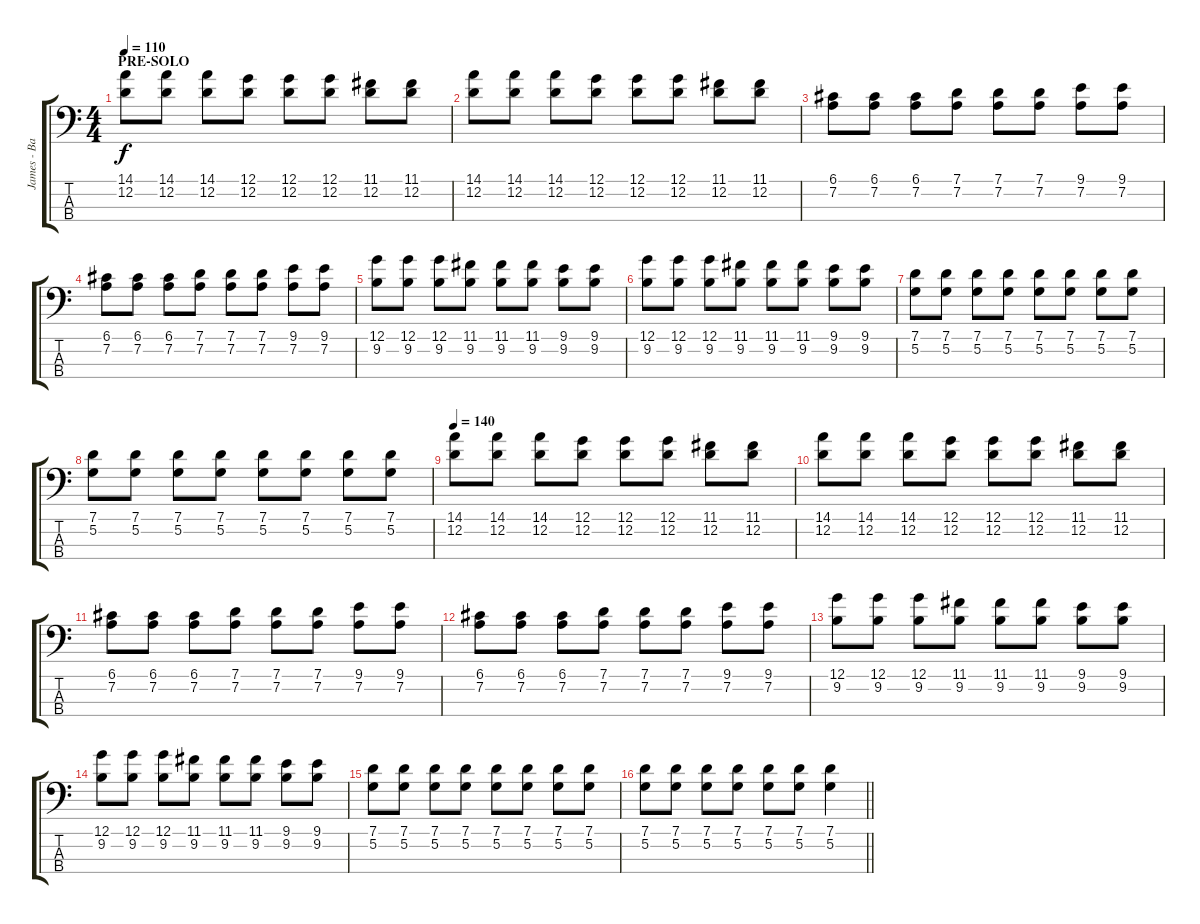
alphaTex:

\track ("James - Bass" "James - Ba") {instrument electricbasspick}
\staff {score tabs}
\tuning (G2 D2 A1 E1) {hide}
\ts (4 4)
\section ("" "PRE-SOLO")
\tempo 110
\tempo 140
\tempo 110
\clef f4
\ks c
(14.1 12.2).8{dy f volume 16 instrument electricbasspick} (14.1 12.2).8 (14.1 12.2).8 (12.1 12.2).8 (12.1 12.2).8 (12.1 12.2).8 (11.1 12.2).8 (11.1 12.2).8 |
(14.1 12.2).8 (14.1 12.2).8 (14.1 12.2).8 (12.1 12.2).8 (12.1 12.2).8 (12.1 12.2).8 (11.1 12.2).8 (11.1 12.2).8 |
(6.1 7.2).8 (6.1 7.2).8 (6.1 7.2).8 (7.1 7.2).8 (7.1 7.2).8 (7.1 7.2).8 (9.1 7.2).8 (9.1 7.2).8 |
(6.1 7.2).8 (6.1 7.2).8 (6.1 7.2).8 (7.1 7.2).8 (7.1 7.2).8 (7.1 7.2).8 (9.1 7.2).8 (9.1 7.2).8 |
(12.1 9.2).8 (12.1 9.2).8 (12.1 9.2).8 (11.1 9.2).8 (11.1 9.2).8 (11.1 9.2).8 (9.1 9.2).8 (9.1 9.2).8 |
(12.1 9.2).8 (12.1 9.2).8 (12.1 9.2).8 (11.1 9.2).8 (11.1 9.2).8 (11.1 9.2).8 (9.1 9.2).8 (9.1 9.2).8 |
(7.1 5.2).8 (7.1 5.2).8 (7.1 5.2).8 (7.1 5.2).8 (7.1 5.2).8 (7.1 5.2).8 (7.1 5.2).8 (7.1 5.2).8 |
(7.1 5.2).8 (7.1 5.2).8 (7.1 5.2).8 (7.1 5.2).8 (7.1 5.2).8 (7.1 5.2).8 (7.1 5.2).8 (7.1 5.2).8 |
\tempo 140
(14.1 12.2).8 (14.1 12.2).8 (14.1 12.2).8 (12.1 12.2).8 (12.1 12.2).8 (12.1 12.2).8 (11.1 12.2).8 (11.1 12.2).8 |
(14.1 12.2).8 (14.1 12.2).8 (14.1 12.2).8 (12.1 12.2).8 (12.1 12.2).8 (12.1 12.2).8 (11.1 12.2).8 (11.1 12.2).8 |
(6.1 7.2).8 (6.1 7.2).8 (6.1 7.2).8 (7.1 7.2).8 (7.1 7.2).8 (7.1 7.2).8 (9.1 7.2).8 (9.1 7.2).8 |
(6.1 7.2).8 (6.1 7.2).8 (6.1 7.2).8 (7.1 7.2).8 (7.1 7.2).8 (7.1 7.2).8 (9.1 7.2).8 (9.1 7.2).8 |
(12.1 9.2).8 (12.1 9.2).8 (12.1 9.2).8 (11.1 9.2).8 (11.1 9.2).8 (11.1 9.2).8 (9.1 9.2).8 (9.1 9.2).8 |
(12.1 9.2).8 (12.1 9.2).8 (12.1 9.2).8 (11.1 9.2).8 (11.1 9.2).8 (11.1 9.2).8 (9.1 9.2).8 (9.1 9.2).8 |
(7.1 5.2).8 (7.1 5.2).8 (7.1 5.2).8 (7.1 5.2).8 (7.1 5.2).8 (7.1 5.2).8 (7.1 5.2).8 (7.1 5.2).8 |
\barLineRight lightlight
(7.1 5.2).8 (7.1 5.2).8 (7.1 5.2).8 (7.1 5.2).8 (7.1 5.2).8 (7.1 5.2).8 (7.1 5.2).4
